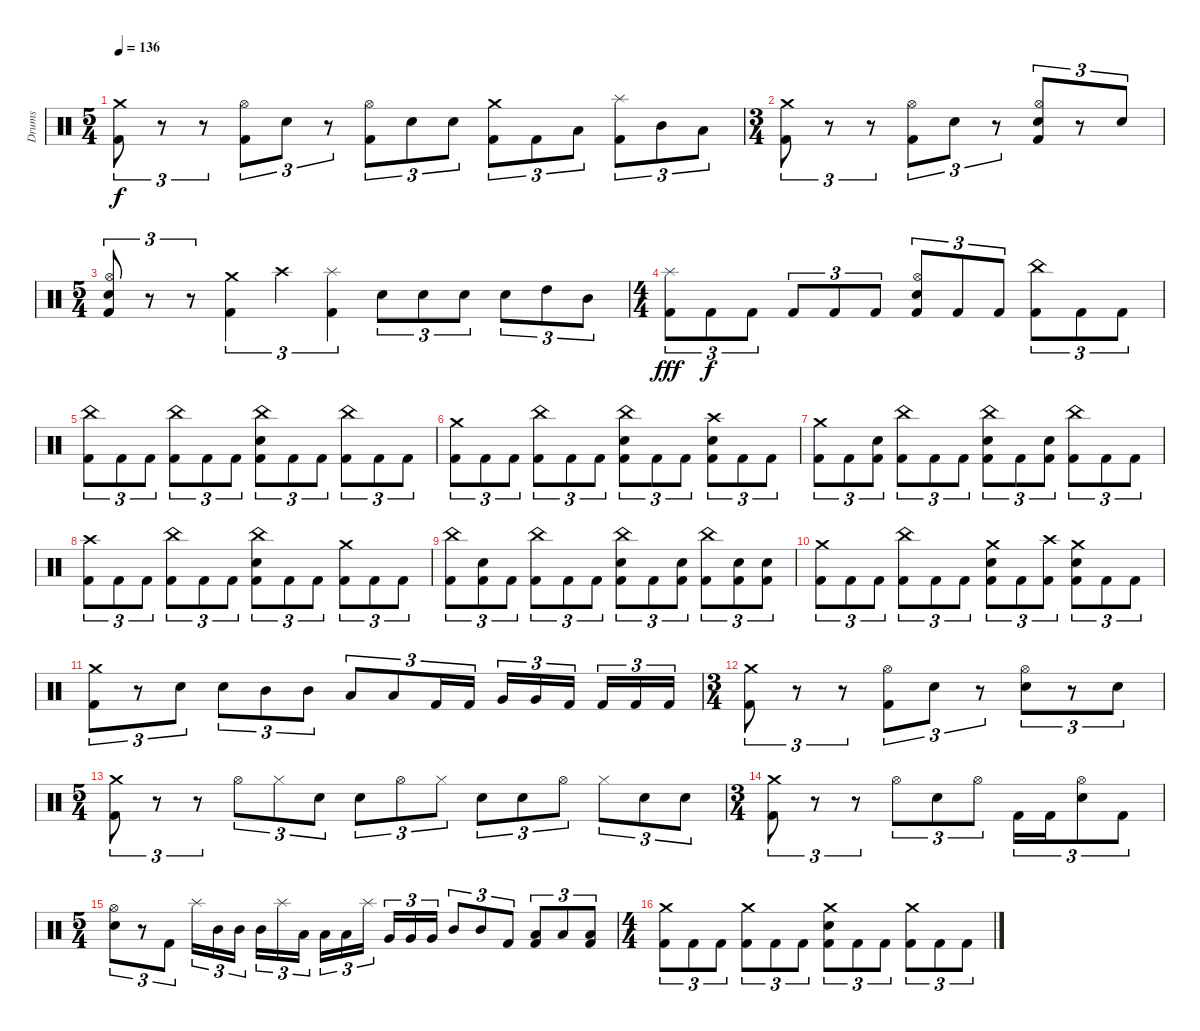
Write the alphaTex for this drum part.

\track ("Drums" "Drums") {instrument percussion}
\staff {score}
\articulation defaults
\ts (5 4)
\tempo 136
\clef neutral
\ks c
("Crash medium (hit)" "Kick (hit) 2").8{tu (3 2) dy f} r.8{tu (3 2)} r.8{tu (3 2)} ("Hi-Hat (open)" "Kick (hit) 2").8{tu (3 2)} "Electric Snare (hit)".8{tu (3 2)} r.8{tu (3 2)} ("Hi-Hat (open)" "Kick (hit) 2").8{tu (3 2)} "Electric Snare (hit)".8{tu (3 2)} "Electric Snare (hit)".8{tu (3 2)} ("Crash medium (hit)" "Kick (hit) 2").8{tu (3 2)} "Kick (hit) 2".8{tu (3 2)} "Low Tom (hit)".8{tu (3 2)} ("Splash (hit)" "Kick (hit) 2").8{tu (3 2)} "Mid Tom (hit)".8{tu (3 2)} "Low Tom (hit)".8{tu (3 2)} |
\ts (3 4)
("Crash medium (hit)" "Kick (hit) 2").8{tu (3 2)} r.8{tu (3 2)} r.8{tu (3 2)} ("Hi-Hat (open)" "Kick (hit) 2").8{tu (3 2)} "Electric Snare (hit)".8{tu (3 2)} r.8{tu (3 2)} ("Hi-Hat (open)" "Electric Snare (hit)" "Kick (hit) 2").8{tu (3 2)} r.8{tu (3 2)} "Electric Snare (hit)".8{tu (3 2)} |
\ts (5 4)
("Hi-Hat (open)" "Electric Snare (hit)" "Kick (hit) 2").8{tu (3 2)} r.8{tu (3 2)} r.8{tu (3 2)} ("Crash medium (hit)" "Kick (hit) 2").4{tu (3 2)} "Crash high (hit)".4{tu (3 2)} ("Splash (hit)" "Kick (hit) 2").4{tu (3 2)} "Electric Snare (hit)".8{tu (3 2)} "Electric Snare (hit)".8{tu (3 2)} "Electric Snare (hit)".8{tu (3 2)} "Electric Snare (hit)".8{tu (3 2)} "High Tom (hit)".8{tu (3 2)} "Mid Tom (hit)".8{tu (3 2)} |
\ts (4 4)
("Splash (hit)" "Kick (hit) 2").8{tu (3 2) dy fff} "Kick (hit) 2".8{tu (3 2) dy f} "Kick (hit) 2".8{tu (3 2)} "Kick (hit) 2".8{tu (3 2)} "Kick (hit) 2".8{tu (3 2)} "Kick (hit) 2".8{tu (3 2)} ("Hi-Hat (open)" "Electric Snare (hit)" "Kick (hit) 2").8{tu (3 2)} "Kick (hit) 2".8{tu (3 2)} "Kick (hit) 2".8{tu (3 2)} ("China (hit)" "Kick (hit) 2").8{tu (3 2)} "Kick (hit) 2".8{tu (3 2)} "Kick (hit) 2".8{tu (3 2)} |
("China (hit)" "Kick (hit) 2").8{tu (3 2)} "Kick (hit) 2".8{tu (3 2)} "Kick (hit) 2".8{tu (3 2)} ("China (hit)" "Kick (hit) 2").8{tu (3 2)} "Kick (hit) 2".8{tu (3 2)} "Kick (hit) 2".8{tu (3 2)} ("China (hit)" "Electric Snare (hit)" "Kick (hit) 2").8{tu (3 2)} "Kick (hit) 2".8{tu (3 2)} "Kick (hit) 2".8{tu (3 2)} ("China (hit)" "Kick (hit) 2").8{tu (3 2)} "Kick (hit) 2".8{tu (3 2)} "Kick (hit) 2".8{tu (3 2)} |
("Crash medium (hit)" "Kick (hit) 2").8{tu (3 2)} "Kick (hit) 2".8{tu (3 2)} "Kick (hit) 2".8{tu (3 2)} ("China (hit)" "Kick (hit) 2").8{tu (3 2)} "Kick (hit) 2".8{tu (3 2)} "Kick (hit) 2".8{tu (3 2)} ("China (hit)" "Electric Snare (hit)" "Kick (hit) 2").8{tu (3 2)} "Kick (hit) 2".8{tu (3 2)} "Kick (hit) 2".8{tu (3 2)} ("Crash high (hit)" "Electric Snare (hit)" "Kick (hit) 2").8{tu (3 2)} "Kick (hit) 2".8{tu (3 2)} "Kick (hit) 2".8{tu (3 2)} |
("Crash medium (hit)" "Kick (hit) 2").8{tu (3 2)} "Kick (hit) 2".8{tu (3 2)} ("Electric Snare (hit)" "Kick (hit) 2").8{tu (3 2)} ("China (hit)" "Kick (hit) 2").8{tu (3 2)} "Kick (hit) 2".8{tu (3 2)} "Kick (hit) 2".8{tu (3 2)} ("China (hit)" "Electric Snare (hit)" "Kick (hit) 2").8{tu (3 2)} "Kick (hit) 2".8{tu (3 2)} ("Electric Snare (hit)" "Kick (hit) 2").8{tu (3 2)} ("China (hit)" "Kick (hit) 2").8{tu (3 2)} "Kick (hit) 2".8{tu (3 2)} "Kick (hit) 2".8{tu (3 2)} |
("Crash high (hit)" "Kick (hit) 2").8{tu (3 2)} "Kick (hit) 2".8{tu (3 2)} "Kick (hit) 2".8{tu (3 2)} ("China (hit)" "Kick (hit) 2").8{tu (3 2)} "Kick (hit) 2".8{tu (3 2)} "Kick (hit) 2".8{tu (3 2)} ("China (hit)" "Electric Snare (hit)" "Kick (hit) 2").8{tu (3 2)} "Kick (hit) 2".8{tu (3 2)} "Kick (hit) 2".8{tu (3 2)} ("Crash medium (hit)" "Kick (hit) 2").8{tu (3 2)} "Kick (hit) 2".8{tu (3 2)} "Kick (hit) 2".8{tu (3 2)} |
("China (hit)" "Kick (hit) 2").8{tu (3 2)} ("Electric Snare (hit)" "Kick (hit) 2").8{tu (3 2)} "Kick (hit) 2".8{tu (3 2)} ("China (hit)" "Kick (hit) 2").8{tu (3 2)} "Kick (hit) 2".8{tu (3 2)} "Kick (hit) 2".8{tu (3 2)} ("China (hit)" "Electric Snare (hit)" "Kick (hit) 2").8{tu (3 2)} "Kick (hit) 2".8{tu (3 2)} ("Electric Snare (hit)" "Kick (hit) 2").8{tu (3 2)} ("China (hit)" "Kick (hit) 2").8{tu (3 2)} ("Electric Snare (hit)" "Kick (hit) 2").8{tu (3 2)} ("Electric Snare (hit)" "Kick (hit) 2").8{tu (3 2)} |
("Crash medium (hit)" "Kick (hit) 2").8{tu (3 2)} "Kick (hit) 2".8{tu (3 2)} "Kick (hit) 2".8{tu (3 2)} ("China (hit)" "Kick (hit) 2").8{tu (3 2)} "Kick (hit) 2".8{tu (3 2)} "Kick (hit) 2".8{tu (3 2)} ("Crash medium (hit)" "Electric Snare (hit)" "Kick (hit) 2").8{tu (3 2)} "Kick (hit) 2".8{tu (3 2)} ("Crash high (hit)" "Kick (hit) 2").8{tu (3 2)} ("Crash medium (hit)" "Electric Snare (hit)" "Kick (hit) 2").8{tu (3 2)} "Kick (hit) 2".8{tu (3 2)} "Kick (hit) 2".8{tu (3 2)} |
("Crash medium (hit)" "Kick (hit) 2").8{tu (3 2)} r.8{tu (3 2)} "Electric Snare (hit)".8{tu (3 2)} "Electric Snare (hit)".8{tu (3 2)} "Mid Tom (hit)".8{tu (3 2)} "Mid Tom (hit)".8{tu (3 2)} "Low Tom (hit)".8{tu (3 2)} "Low Tom (hit)".8{tu (3 2)} "Kick (hit) 2".16{tu (3 2)} "Kick (hit) 2".16{tu (3 2)} "Very Low Tom (hit)".16{tu (3 2)} "Very Low Tom (hit)".16{tu (3 2)} "Kick (hit) 2".16{tu (3 2) beam splitsecondary} "Kick (hit) 2".16{tu (3 2)} "Kick (hit) 2".16{tu (3 2)} "Kick (hit) 2".16{tu (3 2)} |
\ts (3 4)
("Crash medium (hit)" "Kick (hit) 2").8{tu (3 2)} r.8{tu (3 2)} r.8{tu (3 2)} ("Hi-Hat (open)" "Kick (hit) 2").8{tu (3 2)} "Electric Snare (hit)".8{tu (3 2)} r.8{tu (3 2)} ("Hi-Hat (open)" "Electric Snare (hit)").8{tu (3 2)} r.8{tu (3 2)} "Electric Snare (hit)".8{tu (3 2)} |
\ts (5 4)
("Crash medium (hit)" "Kick (hit) 2").8{tu (3 2)} r.8{tu (3 2)} r.8{tu (3 2)} "Hi-Hat (open)".8{tu (3 2)} "Hi-Hat (closed)".8{tu (3 2)} "Electric Snare (hit)".8{tu (3 2)} "Electric Snare (hit)".8{tu (3 2)} "Hi-Hat (open)".8{tu (3 2)} "Hi-Hat (closed)".8{tu (3 2)} "Electric Snare (hit)".8{tu (3 2)} "Electric Snare (hit)".8{tu (3 2)} "Hi-Hat (open)".8{tu (3 2)} "Hi-Hat (closed)".8{tu (3 2)} "Electric Snare (hit)".8{tu (3 2)} "Electric Snare (hit)".8{tu (3 2)} |
\ts (3 4)
("Crash medium (hit)" "Kick (hit) 2").8{tu (3 2)} r.8{tu (3 2)} r.8{tu (3 2)} "Hi-Hat (open)".8{tu (3 2)} "Electric Snare (hit)".8{tu (3 2)} "Hi-Hat (open)".8{tu (3 2)} "Kick (hit) 2".16{tu (3 2)} "Kick (hit) 2".16{tu (3 2)} ("Hi-Hat (open)" "Electric Snare (hit)").8{tu (3 2)} "Kick (hit) 2".8{tu (3 2)} |
\ts (5 4)
("Hi-Hat (open)" "Electric Snare (hit)").8{tu (3 2)} r.8{tu (3 2)} "Kick (hit) 2".8{tu (3 2)} "Splash (hit)".16{tu (3 2)} "Mid Tom (hit)".16{tu (3 2)} "Mid Tom (hit)".16{tu (3 2) beam splitsecondary} "Mid Tom (hit)".16{tu (3 2)} "Splash (hit)".16{tu (3 2)} "Low Tom (hit)".16{tu (3 2)} "Low Tom (hit)".16{tu (3 2)} "Low Tom (hit)".16{tu (3 2)} "Splash (hit)".16{tu (3 2) beam splitsecondary} "Very Low Tom (hit)".16{tu (3 2)} "Very Low Tom (hit)".16{tu (3 2)} "Very Low Tom (hit)".16{tu (3 2)} "Mid Tom (hit)".8{tu (3 2)} "Mid Tom (hit)".8{tu (3 2)} "Kick (hit) 2".8{tu (3 2)} ("Low Tom (hit)" "Kick (hit) 2").8{tu (3 2)} "Low Tom (hit)".8{tu (3 2)} ("Low Tom (hit)" "Kick (hit) 2").8{tu (3 2)} |
\ts (4 4)
("Crash medium (hit)" "Kick (hit) 2").8{tu (3 2)} "Kick (hit) 2".8{tu (3 2)} "Kick (hit) 2".8{tu (3 2)} ("Crash medium (hit)" "Kick (hit) 2").8{tu (3 2)} "Kick (hit) 2".8{tu (3 2)} "Kick (hit) 2".8{tu (3 2)} ("Crash medium (hit)" "Electric Snare (hit)" "Kick (hit) 2").8{tu (3 2)} "Kick (hit) 2".8{tu (3 2)} "Kick (hit) 2".8{tu (3 2)} ("Crash medium (hit)" "Kick (hit) 2").8{tu (3 2)} "Kick (hit) 2".8{tu (3 2)} "Kick (hit) 2".8{tu (3 2)}
